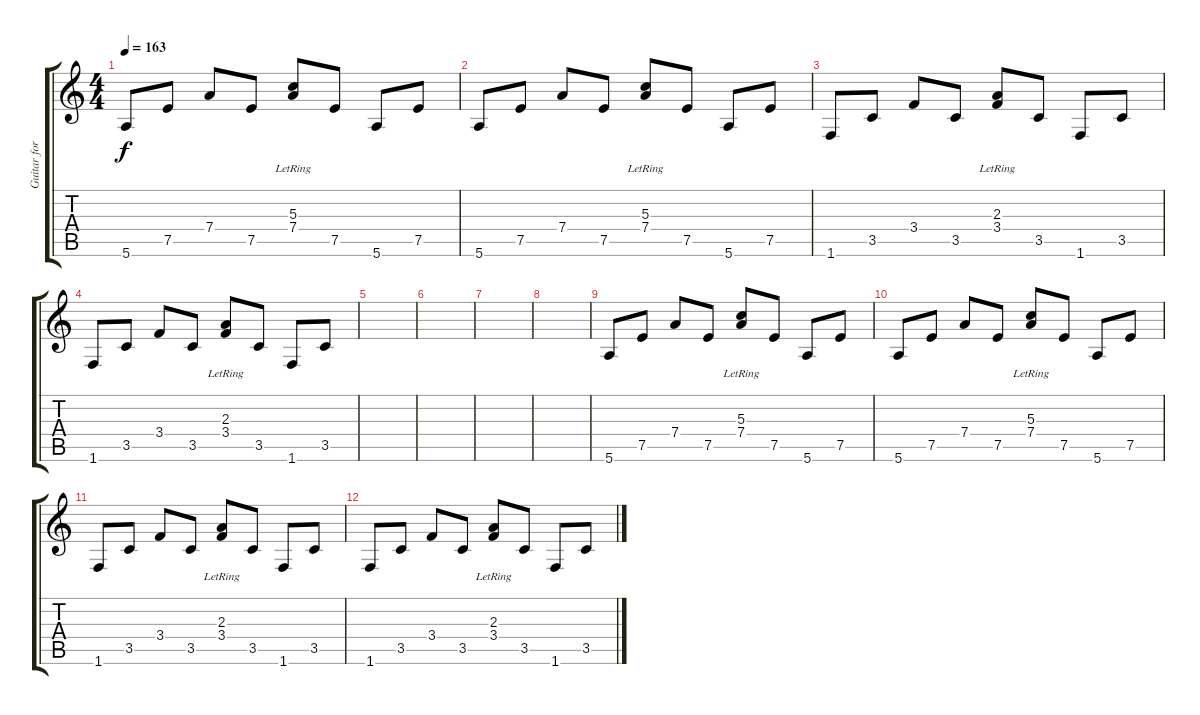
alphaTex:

\track ("Guitar for clean phases" "Guitar for") {instrument electricguitarjazz}
\staff {score tabs}
\tuning (E4 B3 G3 D3 A2 E2) {hide}
\ts (4 4)
\tempo 163
\clef g2
\ks c
5.6.8{dy f} 7.5.8 7.4.8 7.5.8 (5.3{lr} 7.4{lr}).8 7.5.8 5.6.8 7.5.8 |
5.6.8 7.5.8 7.4.8 7.5.8 (5.3{lr} 7.4{lr}).8 7.5.8 5.6.8 7.5.8 |
1.6.8 3.5.8 3.4.8 3.5.8 (2.3{lr} 3.4{lr}).8 3.5.8 1.6.8 3.5.8 |
1.6.8 3.5.8 3.4.8 3.5.8 (2.3{lr} 3.4{lr}).8 3.5.8 1.6.8 3.5.8 |
|
|
|
|
5.6.8 7.5.8 7.4.8 7.5.8 (5.3{lr} 7.4{lr}).8 7.5.8 5.6.8 7.5.8 |
5.6.8 7.5.8 7.4.8 7.5.8 (5.3{lr} 7.4{lr}).8 7.5.8 5.6.8 7.5.8 |
1.6.8 3.5.8 3.4.8 3.5.8 (2.3{lr} 3.4{lr}).8 3.5.8 1.6.8 3.5.8 |
1.6.8 3.5.8 3.4.8 3.5.8 (2.3{lr} 3.4{lr}).8 3.5.8 1.6.8 3.5.8
